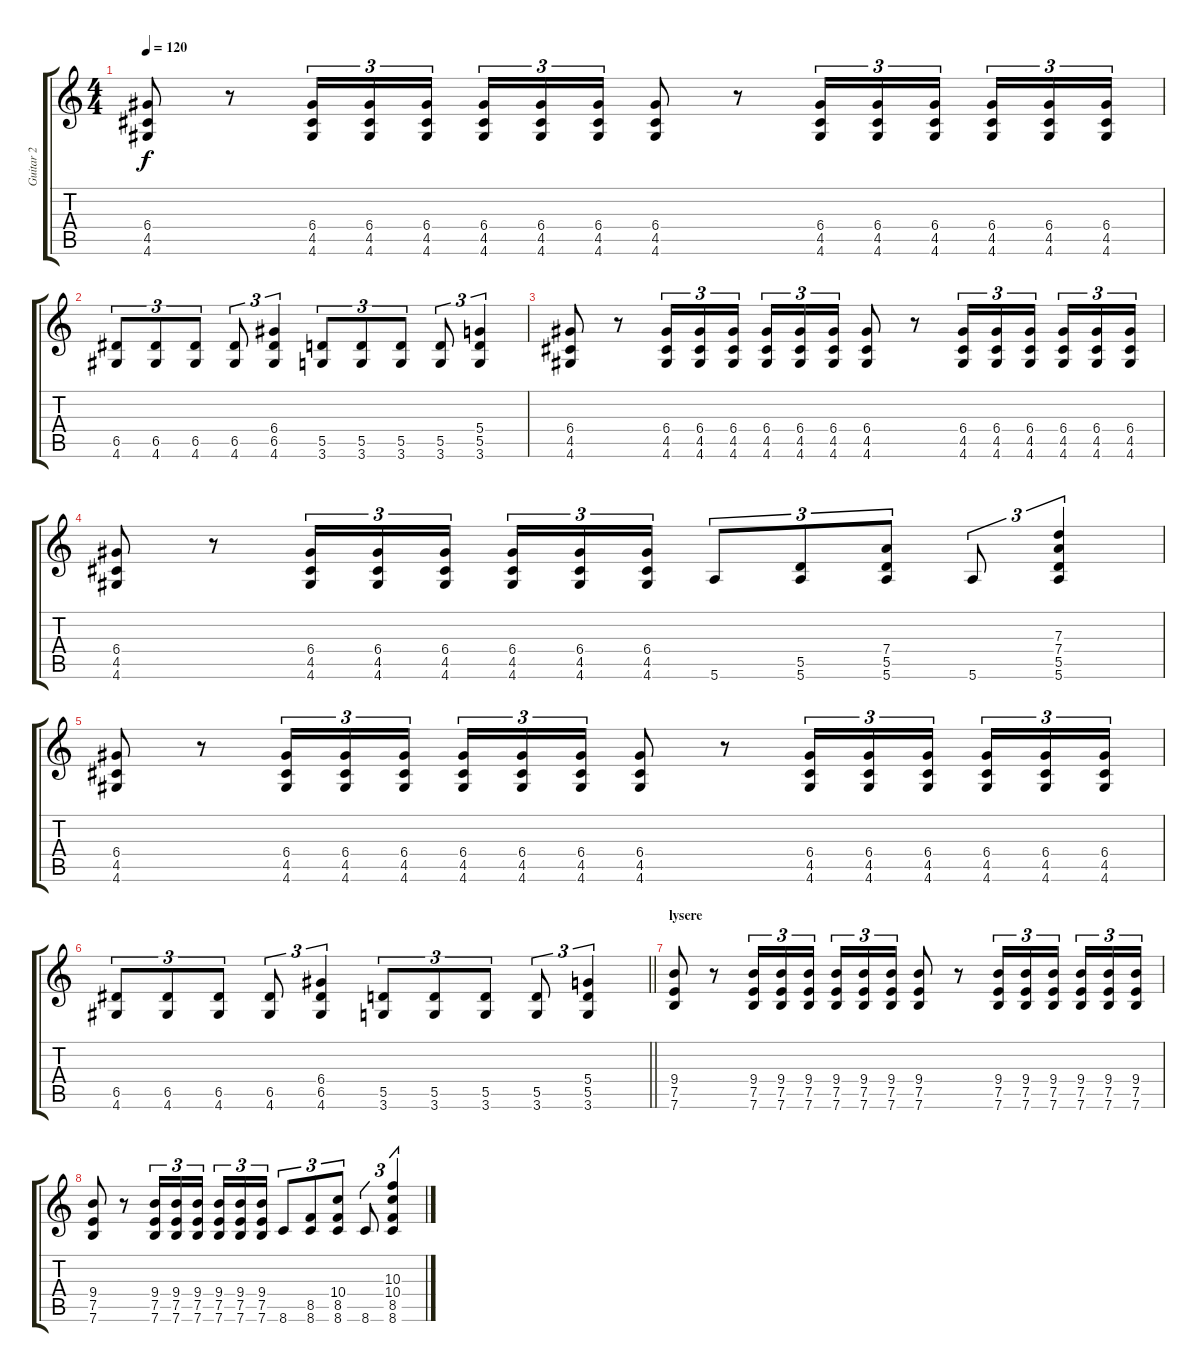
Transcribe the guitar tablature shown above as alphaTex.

\track ("Guitar 2" "Guitar 2") {instrument distortionguitar}
\staff {score tabs}
\tuning (E4 B3 G3 D3 A2 E2) {hide}
\ts (4 4)
\tempo 120
\clef g2
\ks c
(6.4 4.5 4.6).8{dy f} r.8 (6.4 4.5 4.6).16{tu (3 2)} (6.4 4.5 4.6).16{tu (3 2)} (6.4 4.5 4.6).16{tu (3 2) beam splitsecondary} (6.4 4.5 4.6).16{tu (3 2)} (6.4 4.5 4.6).16{tu (3 2)} (6.4 4.5 4.6).16{tu (3 2)} (6.4 4.5 4.6).8 r.8 (6.4 4.5 4.6).16{tu (3 2)} (6.4 4.5 4.6).16{tu (3 2)} (6.4 4.5 4.6).16{tu (3 2) beam splitsecondary} (6.4 4.5 4.6).16{tu (3 2)} (6.4 4.5 4.6).16{tu (3 2)} (6.4 4.5 4.6).16{tu (3 2)} |
(6.5 4.6).8{tu (3 2)} (6.5 4.6).8{tu (3 2)} (6.5 4.6).8{tu (3 2)} (6.5 4.6).8{tu (3 2)} (6.4 6.5 4.6).4{tu (3 2)} (5.5 3.6).8{tu (3 2)} (5.5 3.6).8{tu (3 2)} (5.5 3.6).8{tu (3 2)} (5.5 3.6).8{tu (3 2)} (5.4 5.5 3.6).4{tu (3 2)} |
(6.4 4.5 4.6).8 r.8 (6.4 4.5 4.6).16{tu (3 2)} (6.4 4.5 4.6).16{tu (3 2)} (6.4 4.5 4.6).16{tu (3 2) beam splitsecondary} (6.4 4.5 4.6).16{tu (3 2)} (6.4 4.5 4.6).16{tu (3 2)} (6.4 4.5 4.6).16{tu (3 2)} (6.4 4.5 4.6).8 r.8 (6.4 4.5 4.6).16{tu (3 2)} (6.4 4.5 4.6).16{tu (3 2)} (6.4 4.5 4.6).16{tu (3 2) beam splitsecondary} (6.4 4.5 4.6).16{tu (3 2)} (6.4 4.5 4.6).16{tu (3 2)} (6.4 4.5 4.6).16{tu (3 2)} |
(6.4 4.5 4.6).8 r.8 (6.4 4.5 4.6).16{tu (3 2)} (6.4 4.5 4.6).16{tu (3 2)} (6.4 4.5 4.6).16{tu (3 2) beam splitsecondary} (6.4 4.5 4.6).16{tu (3 2)} (6.4 4.5 4.6).16{tu (3 2)} (6.4 4.5 4.6).16{tu (3 2)} 5.6.8{tu (3 2)} (5.5 5.6).8{tu (3 2)} (7.4 5.5 5.6).8{tu (3 2)} 5.6.8{tu (3 2)} (7.3 7.4 5.5 5.6).4{tu (3 2)} |
(6.4 4.5 4.6).8 r.8 (6.4 4.5 4.6).16{tu (3 2)} (6.4 4.5 4.6).16{tu (3 2)} (6.4 4.5 4.6).16{tu (3 2) beam splitsecondary} (6.4 4.5 4.6).16{tu (3 2)} (6.4 4.5 4.6).16{tu (3 2)} (6.4 4.5 4.6).16{tu (3 2)} (6.4 4.5 4.6).8 r.8 (6.4 4.5 4.6).16{tu (3 2)} (6.4 4.5 4.6).16{tu (3 2)} (6.4 4.5 4.6).16{tu (3 2) beam splitsecondary} (6.4 4.5 4.6).16{tu (3 2)} (6.4 4.5 4.6).16{tu (3 2)} (6.4 4.5 4.6).16{tu (3 2)} |
\barLineRight lightlight
(6.5 4.6).8{tu (3 2)} (6.5 4.6).8{tu (3 2)} (6.5 4.6).8{tu (3 2)} (6.5 4.6).8{tu (3 2)} (6.4 6.5 4.6).4{tu (3 2)} (5.5 3.6).8{tu (3 2)} (5.5 3.6).8{tu (3 2)} (5.5 3.6).8{tu (3 2)} (5.5 3.6).8{tu (3 2)} (5.4 5.5 3.6).4{tu (3 2)} |
\section ("" "lysere")
(9.4 7.5 7.6).8 r.8 (9.4 7.5 7.6).16{tu (3 2)} (9.4 7.5 7.6).16{tu (3 2)} (9.4 7.5 7.6).16{tu (3 2) beam splitsecondary} (9.4 7.5 7.6).16{tu (3 2)} (9.4 7.5 7.6).16{tu (3 2)} (9.4 7.5 7.6).16{tu (3 2)} (9.4 7.5 7.6).8 r.8 (9.4 7.5 7.6).16{tu (3 2)} (9.4 7.5 7.6).16{tu (3 2)} (9.4 7.5 7.6).16{tu (3 2) beam splitsecondary} (9.4 7.5 7.6).16{tu (3 2)} (9.4 7.5 7.6).16{tu (3 2)} (9.4 7.5 7.6).16{tu (3 2)} |
(9.4 7.5 7.6).8 r.8 (9.4 7.5 7.6).16{tu (3 2)} (9.4 7.5 7.6).16{tu (3 2)} (9.4 7.5 7.6).16{tu (3 2) beam splitsecondary} (9.4 7.5 7.6).16{tu (3 2)} (9.4 7.5 7.6).16{tu (3 2)} (9.4 7.5 7.6).16{tu (3 2)} 8.6.8{tu (3 2)} (8.5 8.6).8{tu (3 2)} (10.4 8.5 8.6).8{tu (3 2)} 8.6.8{tu (3 2)} (10.3 10.4 8.5 8.6).4{tu (3 2)}
